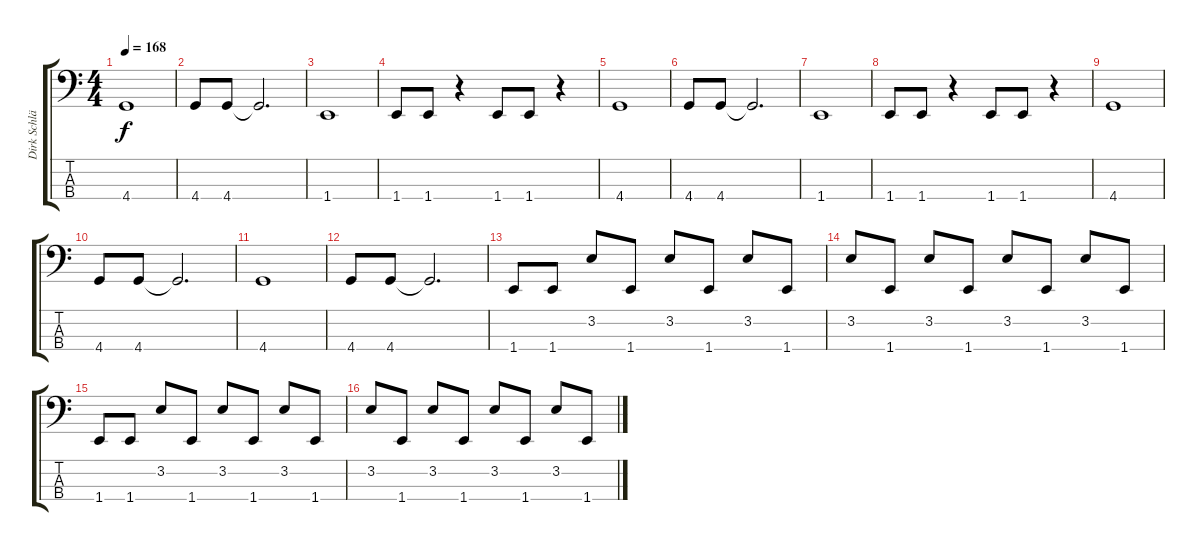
\track ("Dirk Schlächter - Bass" "Dirk Schlä") {instrument electricbassfinger}
\staff {score tabs}
\tuning (Gb2 Db2 Ab1 Eb1) {hide}
\ts (4 4)
\tempo 168
\clef f4
\ks c
4.4.1{dy f} |
4.4.8 4.4.8 4.4{t}.2{d} |
1.4.1 |
1.4.8 1.4.8 r.4 1.4.8 1.4.8 r.4 |
4.4.1 |
4.4.8 4.4.8 4.4{t}.2{d} |
1.4.1 |
1.4.8 1.4.8 r.4 1.4.8 1.4.8 r.4 |
4.4.1 |
4.4.8 4.4.8 4.4{t}.2{d} |
4.4.1 |
4.4.8 4.4.8 4.4{t}.2{d} |
1.4.8 1.4.8 3.2.8 1.4.8 3.2.8 1.4.8 3.2.8 1.4.8 |
3.2.8 1.4.8 3.2.8 1.4.8 3.2.8 1.4.8 3.2.8 1.4.8 |
1.4.8 1.4.8 3.2.8 1.4.8 3.2.8 1.4.8 3.2.8 1.4.8 |
3.2.8 1.4.8 3.2.8 1.4.8 3.2.8 1.4.8 3.2.8 1.4.8
